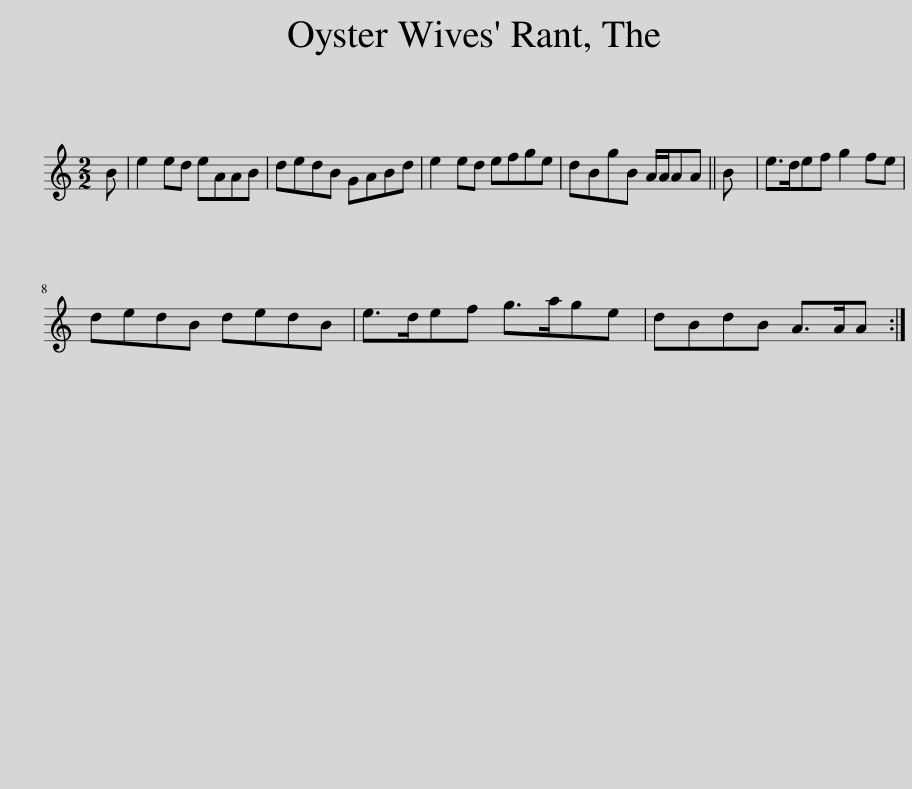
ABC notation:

X:1
L:1/8
M:2/2
I:linebreak $
K:C
V:1 treble
V:1
 B | e2 ed eAAB | dedB GABd | e2 ed efge | dBgB A/A/AA || %5
 B | e>def g2 fe |$ dedB dedB | e>def g>age | dBdB A>AA :| %10
